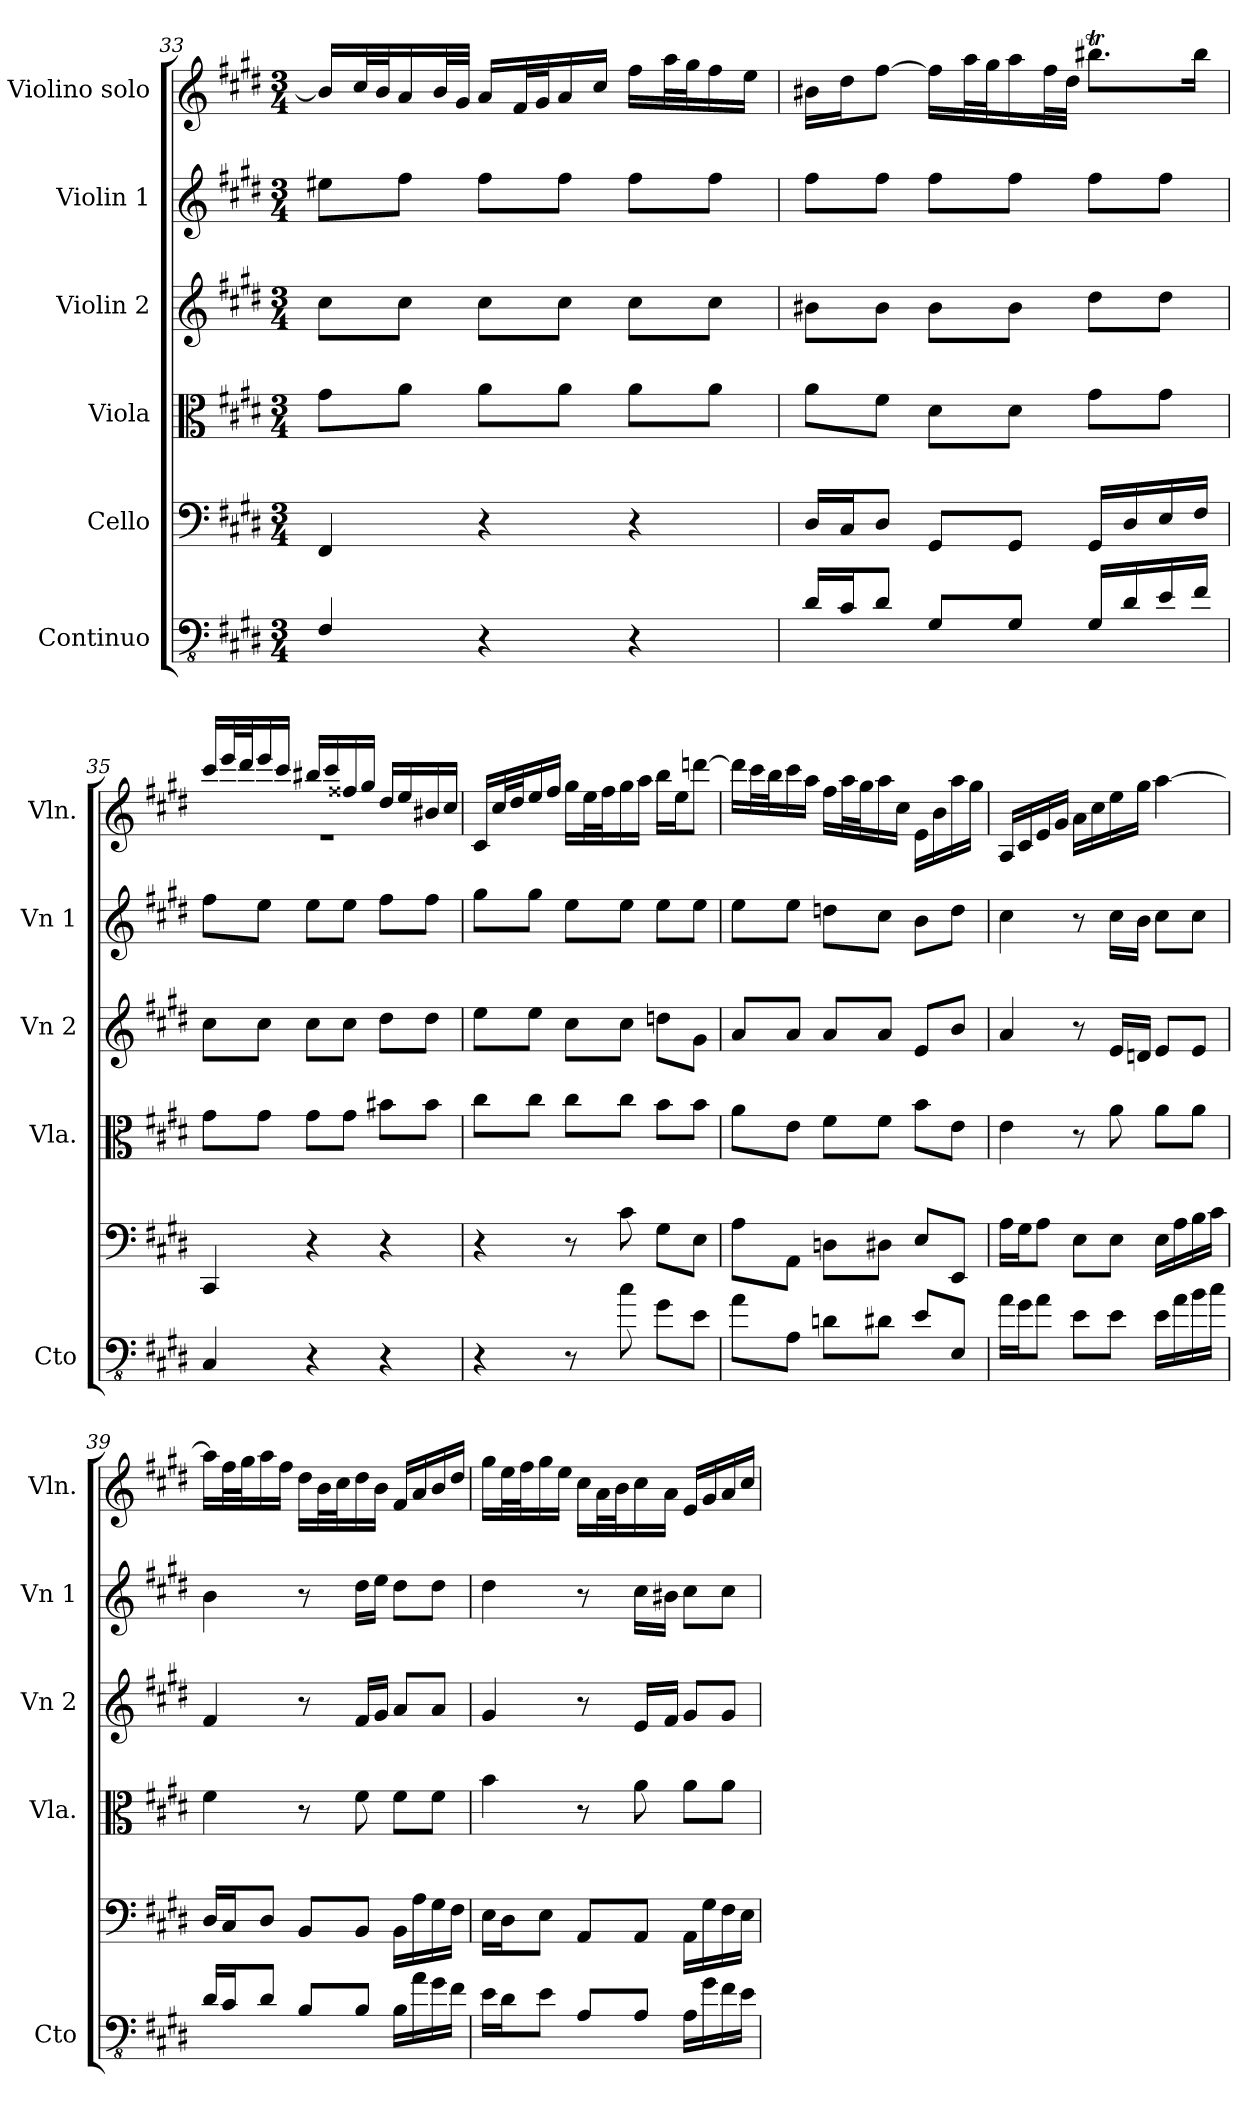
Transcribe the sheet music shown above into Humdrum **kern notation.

**kern	**kern	**kern	**kern	**kern	**kern
*part6	*part5	*part4	*part3	*part2	*part1
*staff6	*staff5	*staff4	*staff3	*staff2	*staff1
*I"Continuo	*I"Cello	*I"Viola	*I"Violin 2	*I"Violin 1	*I"Violino solo
*I'Cto	*	*I'Vla.	*I'Vn 2	*I'Vn 1	*I'Vln.
!!LO:PB:g=z
*clefFv4	*clefF4	*clefC3	*clefG2	*clefG2	*clefG2
*ITrd7c12	*	*	*	*	*
*k[f#c#g#d#]	*k[f#c#g#d#]	*k[f#c#g#d#]	*k[f#c#g#d#]	*k[f#c#g#d#]	*k[f#c#g#d#]
*M3/4	*M3/4	*M3/4	*M3/4	*M3/4	*M3/4
=33	=33	=33	=33	=33	=33
4FFF#/	4FF#/	8g#\L	8cc#\L	8ee#X\L	16b/LL]
.	.	.	.	.	32cc#/L
.	.	.	.	.	32b/J
.	.	8a\J	8cc#\J	8ff#\J	16a/
.	.	.	.	.	32b/L
.	.	.	.	.	32g#/JJJ
4r	4r	8a\L	8cc#\L	8ff#\L	16a/LL
.	.	.	.	.	32f#/L
.	.	.	.	.	32g#/J
.	.	8a\J	8cc#\J	8ff#\J	16a/
.	.	.	.	.	16cc#/JJ
4r	4r	8a\L	8cc#\L	8ff#\L	16ff#\LL
.	.	.	.	.	32aa\L
.	.	.	.	.	32gg#\J
.	.	8a\J	8cc#\J	8ff#\J	16ff#\
.	.	.	.	.	16ee\JJ
=34	=34	=34	=34	=34	=34
16DD#/LL	16D#/LL	8a\L	8b#X\L	8ff#\L	16b#X\LL
16CC#/J	16C#/J	.	.	.	16dd#\J
8DD#/J	8D#/J	8f#\J	8b#\J	8ff#\J	[8ff#\J
8GGG#/L	8GG#/L	8d#\L	8b#\L	8ff#\L	16ff#\LL]
.	.	.	.	.	32aa\L
.	.	.	.	.	32gg#\J
8GGG#/J	8GG#/J	8d#\J	8b#\J	8ff#\J	16aa\
.	.	.	.	.	32ff#\L
.	.	.	.	.	32dd#\JJJ
16GGG#/LL	16GG#/LL	8g#\L	8dd#\L	8ff#\L	8.bb#Xt\L
16DD#/	16D#/	.	.	.	.
16EE/	16E/	8g#\J	8dd#\J	8ff#\J	.
16FF#/JJ	16F#/JJ	.	.	.	16bb#\Jk
!!LO:LB:g=z
=35	=35	=35	=35	=35	=35
*	*	*	*	*	*^
4CCC#/	4CC#/	8g#\L	8cc#\L	8ff#\L	16ccc#/LL	2.r
.	.	.	.	.	32eee/L	.
.	.	.	.	.	32ddd#/J	.
.	.	8g#\J	8cc#\J	8ee\J	16eee/	.
.	.	.	.	.	16ccc#/JJ	.
4r	4r	8g#\L	8cc#\L	8ee\L	16bb#X/LL	.
.	.	.	.	.	16ccc#/	.
.	.	8g#\J	8cc#\J	8ee\J	16ff##X/	.
.	.	.	.	.	16gg#/JJ	.
4r	4r	8b#X\L	8dd#\L	8ff#\L	16dd#/LL	.
.	.	.	.	.	16ee/	.
.	.	8b#\J	8dd#\J	8ff#\J	16b#X/	.
.	.	.	.	.	16cc#/JJ	.
*	*	*	*	*	*v	*v
=36	=36	=36	=36	=36	=36
4r	4r	8cc#\L	8ee\L	8gg#\L	16c#/LL
.	.	.	.	.	32cc#/L
.	.	.	.	.	32dd#/J
.	.	8cc#\J	8ee\J	8gg#\J	16ee/
.	.	.	.	.	16ff#/JJ
8r	8r	8cc#\L	8cc#\L	8ee\L	16gg#\LL
.	.	.	.	.	32ee\L
.	.	.	.	.	32ff#\J
8C#\	8c#\	8cc#\J	8cc#\J	8ee\J	16gg#\
.	.	.	.	.	16aa\JJ
8GG#\L	8G#\L	8b\L	8ddn\L	8ee\L	16bb\LL
.	.	.	.	.	16ee\J
8EE\J	8E\J	8b\J	8g#\J	8ee\J	[8dddn\J
!!LO:PB:g=z
=37	=37	=37	=37	=37	=37
8AA\L	8A\L	8a\L	8a/L	8ee\L	16ddd\LL]
.	.	.	.	.	32ccc#\L
.	.	.	.	.	32bb\J
8AAA\J	8AA\J	8e\J	8a/J	8ee\J	16ccc#\
.	.	.	.	.	16aa\JJ
8DDn\L	8Dn\L	8f#\L	8a/L	8ddn\L	16ff#\LL
.	.	.	.	.	32aa\L
.	.	.	.	.	32gg#\J
8DD#X\J	8D#X\J	8f#\J	8a/J	8cc#\J	16aa\
.	.	.	.	.	16cc#\JJ
8EE/L	8E/L	8b\L	8e/L	8b\L	16e\LL
.	.	.	.	.	16b\
8EEE/J	8EE/J	8e\J	8b/J	8dd\J	16aa\
.	.	.	.	.	16gg#\JJ
=38	=38	=38	=38	=38	=38
16AA\LL	16A\LL	4e\	4a/	4cc#\	16A/LL
16GG#\J	16G#\J	.	.	.	16c#/
8AA\J	8A\J	.	.	.	16e/
.	.	.	.	.	16g#/JJ
8EE\L	8E\L	8r	8r	8r	16a\LL
.	.	.	.	.	16cc#\
8EE\J	8E\J	8a\	16e/LL	16cc#\LL	16ee\
.	.	.	16dn/JJ	16b\JJ	16gg#\JJ
16EE\LL	16E\LL	8a\L	8e/L	8cc#\L	[4aa\
16AA\	16A\	.	.	.	.
16BB\	16B\	8a\J	8e/J	8cc#\J	.
16C#\JJ	16c#\JJ	.	.	.	.
=39	=39	=39	=39	=39	=39
16DD#/LL	16D#/LL	4f#\	4f#/	4b\	16aa\LL]
16CC#/J	16C#/J	.	.	.	32ff#\L
.	.	.	.	.	32gg#\J
8DD#/J	8D#/J	.	.	.	16aa\
.	.	.	.	.	16ff#\JJ
8BBB/L	8BB/L	8r	8r	8r	16dd#\LL
.	.	.	.	.	32b\L
.	.	.	.	.	32cc#\J
8BBB/J	8BB/J	8f#\	16f#/LL	16dd#\LL	16dd#\
.	.	.	16g#/JJ	16ee\JJ	16b\JJ
16BBB\LL	16BB\LL	8f#\L	8a/L	8dd#\L	16f#/LL
16AA\	16A\	.	.	.	16a/
16GG#\	16G#\	8f#\J	8a/J	8dd#\J	16b/
16FF#\JJ	16F#\JJ	.	.	.	16dd#/JJ
!!LO:LB:g=z
=40	=40	=40	=40	=40	=40
16EE\LL	16E\LL	4b\	4g#/	4dd#\	16gg#\LL
16DD#\J	16D#\J	.	.	.	32ee\L
.	.	.	.	.	32ff#\J
8EE\J	8E\J	.	.	.	16gg#\
.	.	.	.	.	16ee\JJ
8AAA/L	8AA/L	8r	8r	8r	16cc#\LL
.	.	.	.	.	32a\L
.	.	.	.	.	32b\J
8AAA/J	8AA/J	8a\	16e/LL	16cc#\LL	16cc#\
.	.	.	16f#/JJ	16b#X\JJ	16a\JJ
16AAA\LL	16AA\LL	8a\L	8g#/L	8cc#\L	16e/LL
16GG#\	16G#\	.	.	.	16g#/
16FF#\	16F#\	8a\J	8g#/J	8cc#\J	16a/
16EE\JJ	16E\JJ	.	.	.	16cc#/JJ
=	=	=	=	=	=
*-	*-	*-	*-	*-	*-
